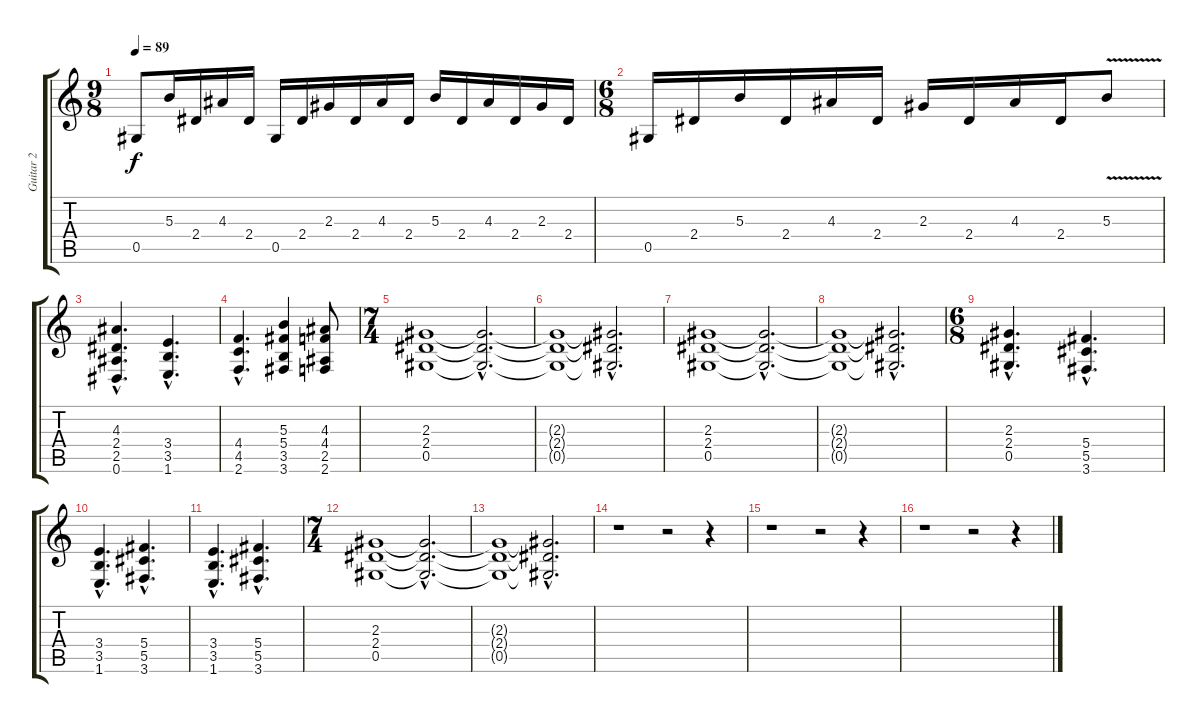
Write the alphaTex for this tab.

\track ("Guitar 2" "Guitar 2") {instrument distortionguitar}
\staff {score tabs}
\tuning (Eb4 Bb3 Gb3 Db3 Ab2 Eb2) {hide}
\ts (9 8)
\tempo 89
\clef g2
\ks c
0.5.8{dy f} 5.3.16 2.4.16 4.3.16 2.4.16 0.5.16 2.4.16 2.3.16 2.4.16 4.3.16 2.4.16 5.3.16 2.4.16 4.3.16 2.4.16 2.3.16 2.4.16 |
\ts (6 8)
0.5.16 2.4.16 5.3.16 2.4.16 4.3.16 2.4.16 2.3.16 2.4.16 4.3.16 2.4.16 5.3{v}.8 |
(4.3{hac} 2.4{hac} 2.5{hac} 0.6{hac}).4{d} (3.4{hac} 3.5{hac} 1.6{hac}).4{d} |
(4.4{hac} 4.5{hac} 2.6{hac}).4{d} (5.3 5.4 3.5 3.6).4 (4.3 4.4 2.5 2.6).8 |
\ts (7 4)
(2.3 2.4 0.5).1 (2.3{hac t} 2.4{hac t} 0.5{hac t}).2{d} |
(2.3{t} 2.4{t} 0.5{t}).1 (2.3{hac t} 2.4{hac t} 0.5{hac t}).2{d} |
(2.3 2.4 0.5).1 (2.3{hac t} 2.4{hac t} 0.5{hac t}).2{d} |
(2.3{t} 2.4{t} 0.5{t}).1 (2.3{hac t} 2.4{hac t} 0.5{hac t}).2{d} |
\ts (6 8)
(2.3{hac} 2.4{hac} 0.5{hac}).4{d} (5.4{hac} 5.5{hac} 3.6{hac}).4{d} |
(3.4{hac} 3.5{hac} 1.6{hac}).4{d} (5.4{hac} 5.5{hac} 3.6{hac}).4{d} |
(3.4{hac} 3.5{hac} 1.6{hac}).4{d} (5.4{hac} 5.5{hac} 3.6{hac}).4{d} |
\ts (7 4)
(2.3 2.4 0.5).1 (2.3{hac t} 2.4{hac t} 0.5{hac t}).2{d} |
(2.3{t} 2.4{t} 0.5{t}).1 (2.3{hac t} 2.4{hac t} 0.5{hac t}).2{d} |
r.1 r.2 r.4 |
r.1 r.2 r.4 |
r.1 r.2 r.4
